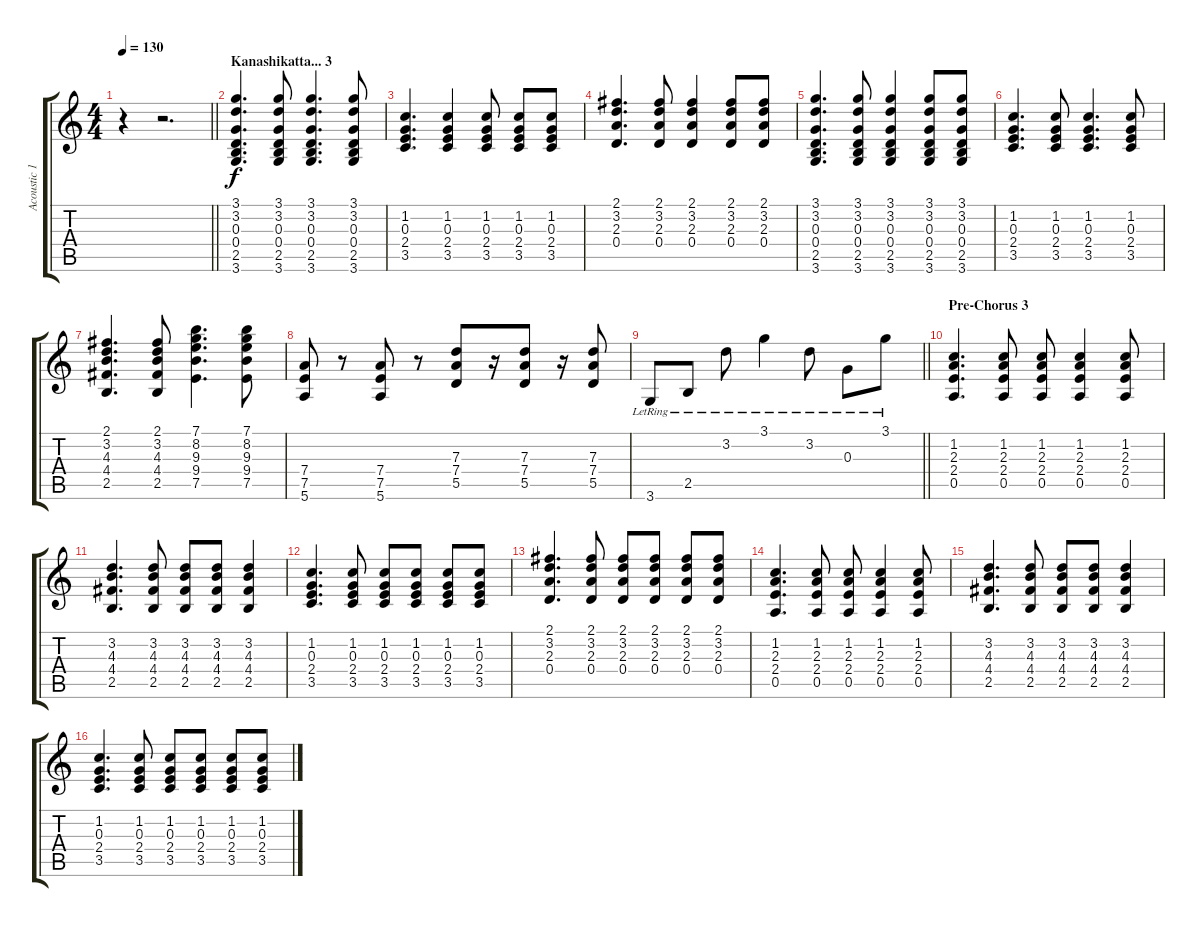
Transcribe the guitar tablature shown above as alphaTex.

\track ("Acoustic 1" "Acoustic 1") {instrument acousticguitarsteel}
\staff {score tabs}
\tuning (E4 B3 G3 D3 A2 E2) {hide}
\ts (4 4)
\tempo 130
\clef g2
\barLineRight lightlight
\ks c
r.4{dy f} r.2{d} |
\section ("" "Kanashikatta... 3")
(3.1 3.2 0.3 0.4 2.5 3.6).4{d} (3.1 3.2 0.3 0.4 2.5 3.6).8 (3.1 3.2 0.3 0.4 2.5 3.6).4{d} (3.1 3.2 0.3 0.4 2.5 3.6).8 |
(1.2 0.3 2.4 3.5).4{d} (1.2 0.3 2.4 3.5).4 (1.2 0.3 2.4 3.5).8 (1.2 0.3 2.4 3.5).8 (1.2 0.3 2.4 3.5).8 |
(2.1 3.2 2.3 0.4).4{d} (2.1 3.2 2.3 0.4).8 (2.1 3.2 2.3 0.4).4 (2.1 3.2 2.3 0.4).8 (2.1 3.2 2.3 0.4).8 |
(3.1 3.2 0.3 0.4 2.5 3.6).4{d} (3.1 3.2 0.3 0.4 2.5 3.6).8 (3.1 3.2 0.3 0.4 2.5 3.6).4 (3.1 3.2 0.3 0.4 2.5 3.6).8 (3.1 3.2 0.3 0.4 2.5 3.6).8 |
(1.2 0.3 2.4 3.5).4{d} (1.2 0.3 2.4 3.5).8 (1.2 0.3 2.4 3.5).4{d} (1.2 0.3 2.4 3.5).8 |
(2.1 3.2 4.3 4.4 2.5).4{d} (2.1 3.2 4.3 4.4 2.5).8 (7.1 8.2 9.3 9.4 7.5).4{d} (7.1 8.2 9.3 9.4 7.5).8 |
(7.4 7.5 5.6).8 r.8 (7.4 7.5 5.6).8 r.8 (7.3 7.4 5.5).8 r.16 (7.3 7.4 5.5).8 r.16 (7.3 7.4 5.5).8 |
\barLineRight lightlight
3.6{lr}.8 2.5{lr}.8 3.2{lr}.8 3.1{lr}.4 3.2{lr}.8 0.3{lr}.8 3.1{lr}.8 |
\section ("" "Pre-Chorus 3")
(1.2 2.3 2.4 0.5).4{d} (1.2 2.3 2.4 0.5).8 (1.2 2.3 2.4 0.5).8 (1.2 2.3 2.4 0.5).4 (1.2 2.3 2.4 0.5).8 |
(3.2 4.3 4.4 2.5).4{d} (3.2 4.3 4.4 2.5).8 (3.2 4.3 4.4 2.5).8 (3.2 4.3 4.4 2.5).8 (3.2 4.3 4.4 2.5).4 |
(1.2 0.3 2.4 3.5).4{d} (1.2 0.3 2.4 3.5).8 (1.2 0.3 2.4 3.5).8 (1.2 0.3 2.4 3.5).8 (1.2 0.3 2.4 3.5).8 (1.2 0.3 2.4 3.5).8 |
(2.1 3.2 2.3 0.4).4{d} (2.1 3.2 2.3 0.4).8 (2.1 3.2 2.3 0.4).8 (2.1 3.2 2.3 0.4).8 (2.1 3.2 2.3 0.4).8 (2.1 3.2 2.3 0.4).8 |
(1.2 2.3 2.4 0.5).4{d} (1.2 2.3 2.4 0.5).8 (1.2 2.3 2.4 0.5).8 (1.2 2.3 2.4 0.5).4 (1.2 2.3 2.4 0.5).8 |
(3.2 4.3 4.4 2.5).4{d} (3.2 4.3 4.4 2.5).8 (3.2 4.3 4.4 2.5).8 (3.2 4.3 4.4 2.5).8 (3.2 4.3 4.4 2.5).4 |
(1.2 0.3 2.4 3.5).4{d} (1.2 0.3 2.4 3.5).8 (1.2 0.3 2.4 3.5).8 (1.2 0.3 2.4 3.5).8 (1.2 0.3 2.4 3.5).8 (1.2 0.3 2.4 3.5).8
